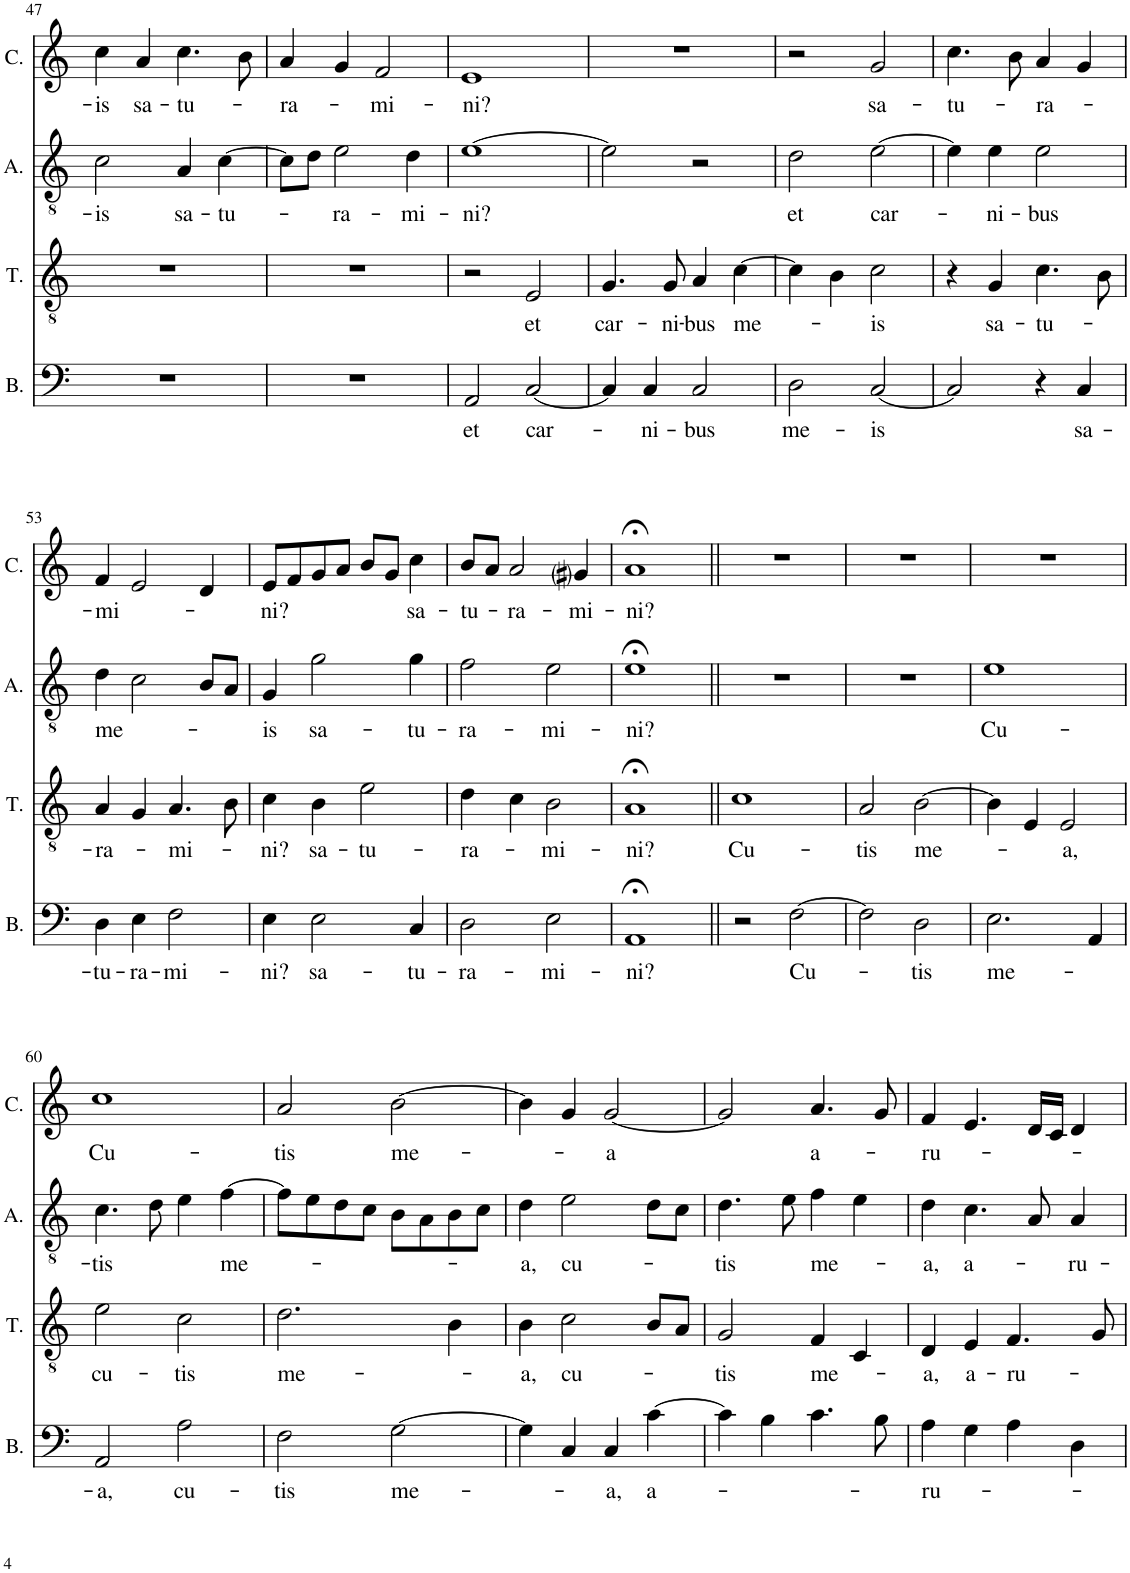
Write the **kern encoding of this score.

**kern	**text	**kern	**text	**kern	**text	**kern	**text
*part4	*part4	*part3	*part3	*part2	*part2	*part1	*part1
*staff4	*staff4	*staff3	*staff3	*staff2	*staff2	*staff1	*staff1
*I"Bassus	*	*I"Tenor	*	*I"Altus	*	*I"Cantus	*
*I'B.	*	*I'T.	*	*I'A.	*	*I'C.	*
!!LO:PB:g=z
*clefF4	*	*clefGv2	*	*clefGv2	*	*clefG2	*
*k[]	*	*k[]	*	*k[]	*	*k[]	*
*M2/2	*	*M2/2	*	*M2/2	*	*M2/2	*
*met(c|)	*	*met(c|)	*	*met(c|)	*	*met(c|)	*
=47	=47	=47	=47	=47	=47	=47	=47
!	!	!	!	!	!LO:LY:b	!	!LO:LY:b
1r	.	1r	.	2c\	-is	4cc\	-is
!	!	!	!	!	!	!	!LO:LY:b
.	.	.	.	.	.	4a/	sa-
!	!	!	!	!	!LO:LY:b	!	!LO:LY:b
.	.	.	.	4A/	sa-	4.cc\	tu-
!	!	!	!	!	!LO:LY:b	!	!
.	.	.	.	[4c\	-tu-	.	.
.	.	.	.	.	.	8b\	.
=48	=48	=48	=48	=48	=48	=48	=48
!	!	!	!	!	!	!	!LO:LY:b
1r	.	1r	.	8c\L]	.	4a/	-ra-
.	.	.	.	8d\J	.	.	.
!	!	!	!	!	!LO:LY:b	!	!
.	.	.	.	2e\	-ra-	4g/	.
!	!	!	!	!	!	!	!LO:LY:b
.	.	.	.	.	.	2f/	-mi-
!	!	!	!	!	!LO:LY:b	!	!
.	.	.	.	4d\	-mi-	.	.
=49	=49	=49	=49	=49	=49	=49	=49
!	!LO:LY:b	!	!	!	!LO:LY:b	!	!LO:LY:b
2AA/	et	2r	.	[1e	-ni?	1e	-ni?
!	!LO:LY:b	!	!LO:LY:b	!	!	!	!
[2C/	car-	2E/	et	.	.	.	.
=50	=50	=50	=50	=50	=50	=50	=50
!	!	!	!LO:LY:b	!	!	!	!
4C/]	.	4.G/	car-	2e\]	.	1r	.
!	!LO:LY:b	!	!	!	!	!	!
4C/	-ni-	.	.	.	.	.	.
!	!	!	!LO:LY:b	!	!	!	!
.	.	8G/	-ni-	.	.	.	.
!	!LO:LY:b	!	!LO:LY:b	!	!	!	!
2C/	-bus	4A/	-bus	2r	.	.	.
!	!	!	!LO:LY:b	!	!	!	!
.	.	[4c\	me-	.	.	.	.
=51	=51	=51	=51	=51	=51	=51	=51
!	!LO:LY:b	!	!	!	!LO:LY:b	!	!
2D\	me-	4c\]	.	2d\	et	2r	.
.	.	4B\	.	.	.	.	.
!	!LO:LY:b	!	!LO:LY:b	!	!LO:LY:b	!	!LO:LY:b
[2C/	-is	2c\	-is	[2e\	car-	2g/	sa-
=52	=52	=52	=52	=52	=52	=52	=52
!	!	!	!	!	!	!	!LO:LY:b
2C/]	.	4r	.	4e\]	.	4.cc\	-tu-
!	!	!	!LO:LY:b	!	!LO:LY:b	!	!
.	.	4G/	sa-	4e\	-ni-	.	.
.	.	.	.	.	.	8b\	.
!	!	!	!LO:LY:b	!	!LO:LY:b	!	!LO:LY:b
4r	.	4.c\	-tu-	2e\	-bus	4a/	-ra-
!	!LO:LY:b	!	!	!	!	!	!
4C/	sa-	.	.	.	.	4g/	.
.	.	8B\	.	.	.	.	.
!!LO:LB:g=z
=53	=53	=53	=53	=53	=53	=53	=53
!	!LO:LY:b	!	!LO:LY:b	!	!LO:LY:b	!	!LO:LY:b
4D\	-tu-	4A/	-ra-	4d\	me-	4f/	-mi-
!	!LO:LY:b	!	!	!	!	!	!
4E\	-ra-	4G/	.	2c\	.	2e/	.
!	!LO:LY:b	!	!LO:LY:b	!	!	!	!
2F\	-mi-	4.A/	-mi-	.	.	.	.
.	.	.	.	8B/L	.	4d/	.
.	.	8B\	.	8A/J	.	.	.
=54	=54	=54	=54	=54	=54	=54	=54
!	!LO:LY:b	!	!LO:LY:b	!	!LO:LY:b	!	!LO:LY:b
4E\	-ni?	4c\	-ni?	4G/	-is	8e/L	-ni?
.	.	.	.	.	.	8f/	.
!	!LO:LY:b	!	!LO:LY:b	!	!LO:LY:b	!	!
2E\	sa-	4B\	sa-	2g\	sa-	8g/	.
.	.	.	.	.	.	8a/J	.
!	!	!	!LO:LY:b	!	!	!	!
.	.	2e\	-tu-	.	.	8b/L	.
.	.	.	.	.	.	8g/J	.
!	!LO:LY:b	!	!	!	!LO:LY:b	!	!LO:LY:b
4C/	-tu-	.	.	4g\	-tu-	4cc\	sa-
=55	=55	=55	=55	=55	=55	=55	=55
!	!LO:LY:b	!	!LO:LY:b	!	!LO:LY:b	!	!LO:LY:b
2D\	-ra-	4d\	-ra-	2f\	-ra-	8b/L	-tu-
.	.	.	.	.	.	8a/J	.
!	!	!	!	!	!	!	!LO:LY:b
.	.	4c\	.	.	.	2a/	-ra-
!	!LO:LY:b	!	!LO:LY:b	!	!LO:LY:b	!	!
2E\	-mi-	2B\	-mi-	2e\	-mi-	.	.
!	!	!	!	!	!	!	!LO:LY:b
.	.	.	.	.	.	4g#i/	-mi-
=56	=56	=56	=56	=56	=56	=56	=56
!	!LO:LY:b	!	!LO:LY:b	!	!LO:LY:b	!	!LO:LY:b
1AA;<	-ni?	1A;<	-ni?	1e;<	-ni?	1a;<	-ni?
=57||	=57||	=57||	=57||	=57||	=57||	=57||	=57||
!	!	!	!LO:LY:b	!	!	!	!
2r	.	1c	Cu-	1r	.	1r	.
!	!LO:LY:b	!	!	!	!	!	!
[2F\	Cu-	.	.	.	.	.	.
=58	=58	=58	=58	=58	=58	=58	=58
!	!	!	!LO:LY:b	!	!	!	!
2F\]	.	2A/	-tis	1r	.	1r	.
!	!LO:LY:b	!	!LO:LY:b	!	!	!	!
2D\	-tis	[2B\	me-	.	.	.	.
=59	=59	=59	=59	=59	=59	=59	=59
!	!LO:LY:b	!	!	!	!LO:LY:b	!	!
2.E\	me-	4B\]	.	1e	Cu-	1r	.
.	.	4E/	.	.	.	.	.
!	!	!	!LO:LY:b	!	!	!	!
.	.	2E/	-a,	.	.	.	.
4AA/	.	.	.	.	.	.	.
!!LO:LB:g=z
=60	=60	=60	=60	=60	=60	=60	=60
!	!LO:LY:b	!	!LO:LY:b	!	!LO:LY:b	!	!LO:LY:b
2AA/	-a,	2e\	cu-	4.c\	-tis	1cc	Cu-
.	.	.	.	8d\	.	.	.
!	!LO:LY:b	!	!LO:LY:b	!	!	!	!
2A\	cu-	2c\	-tis	4e\	.	.	.
!	!	!	!	!	!LO:LY:b	!	!
.	.	.	.	[4f\	me-	.	.
=61	=61	=61	=61	=61	=61	=61	=61
!	!LO:LY:b	!	!LO:LY:b	!	!	!	!LO:LY:b
2F\	-tis	2.d\	me-	8f\L]	.	2a/	-tis
.	.	.	.	8e\	.	.	.
.	.	.	.	8d\	.	.	.
.	.	.	.	8c\J	.	.	.
!	!LO:LY:b	!	!	!	!	!	!LO:LY:b
[2G\	me-	.	.	8B\L	.	[2b\	me-
.	.	.	.	8A\	.	.	.
.	.	4B\	.	8B\	.	.	.
.	.	.	.	8c\J	.	.	.
=62	=62	=62	=62	=62	=62	=62	=62
!	!	!	!LO:LY:b	!	!LO:LY:b	!	!
4G\]	.	4B\	a,	4d\	-a,	4b\]	.
!	!	!	!LO:LY:b	!	!LO:LY:b	!	!
4C/	.	2c\	cu-	2e\	cu-	4g/	.
!	!LO:LY:b	!	!	!	!	!	!LO:LY:b
4C/	-a,	.	.	.	.	[2g/	-a
!	!LO:LY:b	!	!	!	!	!	!
[4c\	a-	8B/L	.	8d\L	.	.	.
.	.	8A/J	.	8c\J	.	.	.
=63	=63	=63	=63	=63	=63	=63	=63
!	!	!	!LO:LY:b	!	!LO:LY:b	!	!
4c\]	.	2G/	-tis	4.d\	-tis	2g/]	.
4B\	.	.	.	.	.	.	.
.	.	.	.	8e\	.	.	.
!	!	!	!LO:LY:b	!	!LO:LY:b	!	!LO:LY:b
4.c\	.	4F/	me-	4f\	me-	4.a/	a-
.	.	4C/	.	4e\	.	.	.
8B\	.	.	.	.	.	8g/	.
=64	=64	=64	=64	=64	=64	=64	=64
!	!LO:LY:b	!	!LO:LY:b	!	!LO:LY:b	!	!LO:LY:b
4A\	ru-	4D/	-a,	4d\	-a,	4f/	-ru-
!	!	!	!LO:LY:b	!	!LO:LY:b	!	!
4G\	.	4E/	a-	4.c\	a-	4.e/	.
!	!	!	!LO:LY:b	!	!	!	!
4A\	.	4.F/	-ru-	.	.	.	.
.	.	.	.	8A/	.	16d/LL	.
.	.	.	.	.	.	16c/JJ	.
!	!	!	!	!	!LO:LY:b	!	!
4D\	.	.	.	4A/	-ru-	4d/	.
.	.	8G/	.	.	.	.	.
=	=	=	=	=	=	=	=
*-	*-	*-	*-	*-	*-	*-	*-
